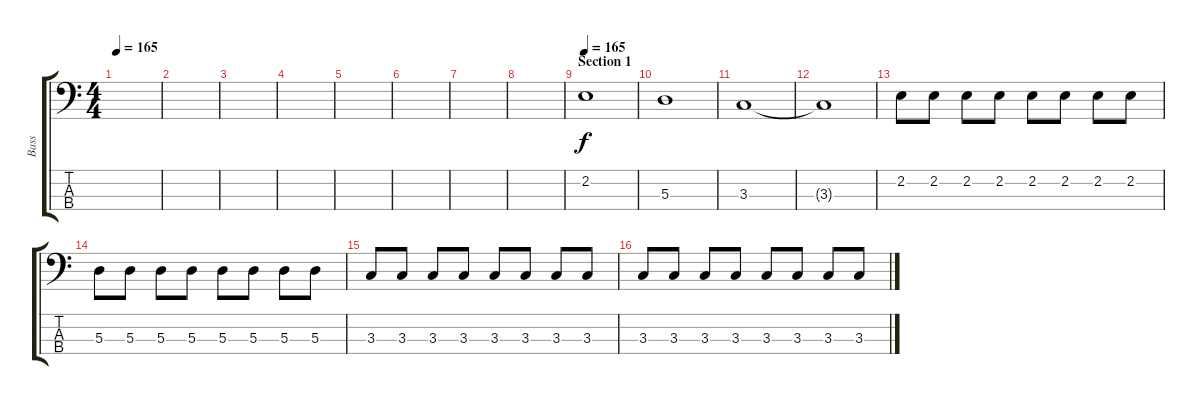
\track ("Bass" "Bass") {instrument electricbassfinger}
\staff {score tabs}
\tuning (G2 D2 A1 E1) {hide}
\ts (4 4)
\tempo 165
\clef f4
\ks c
|
|
|
|
|
|
|
|
\section ("" "Section 1")
\tempo 165
2.2.1 |
5.3.1 |
3.3.1 |
3.3{t}.1 |
2.2.8 2.2.8 2.2.8 2.2.8 2.2.8 2.2.8 2.2.8 2.2.8 |
5.3.8 5.3.8 5.3.8 5.3.8 5.3.8 5.3.8 5.3.8 5.3.8 |
3.3.8 3.3.8 3.3.8 3.3.8 3.3.8 3.3.8 3.3.8 3.3.8 |
3.3.8 3.3.8 3.3.8 3.3.8 3.3.8 3.3.8 3.3.8 3.3.8
